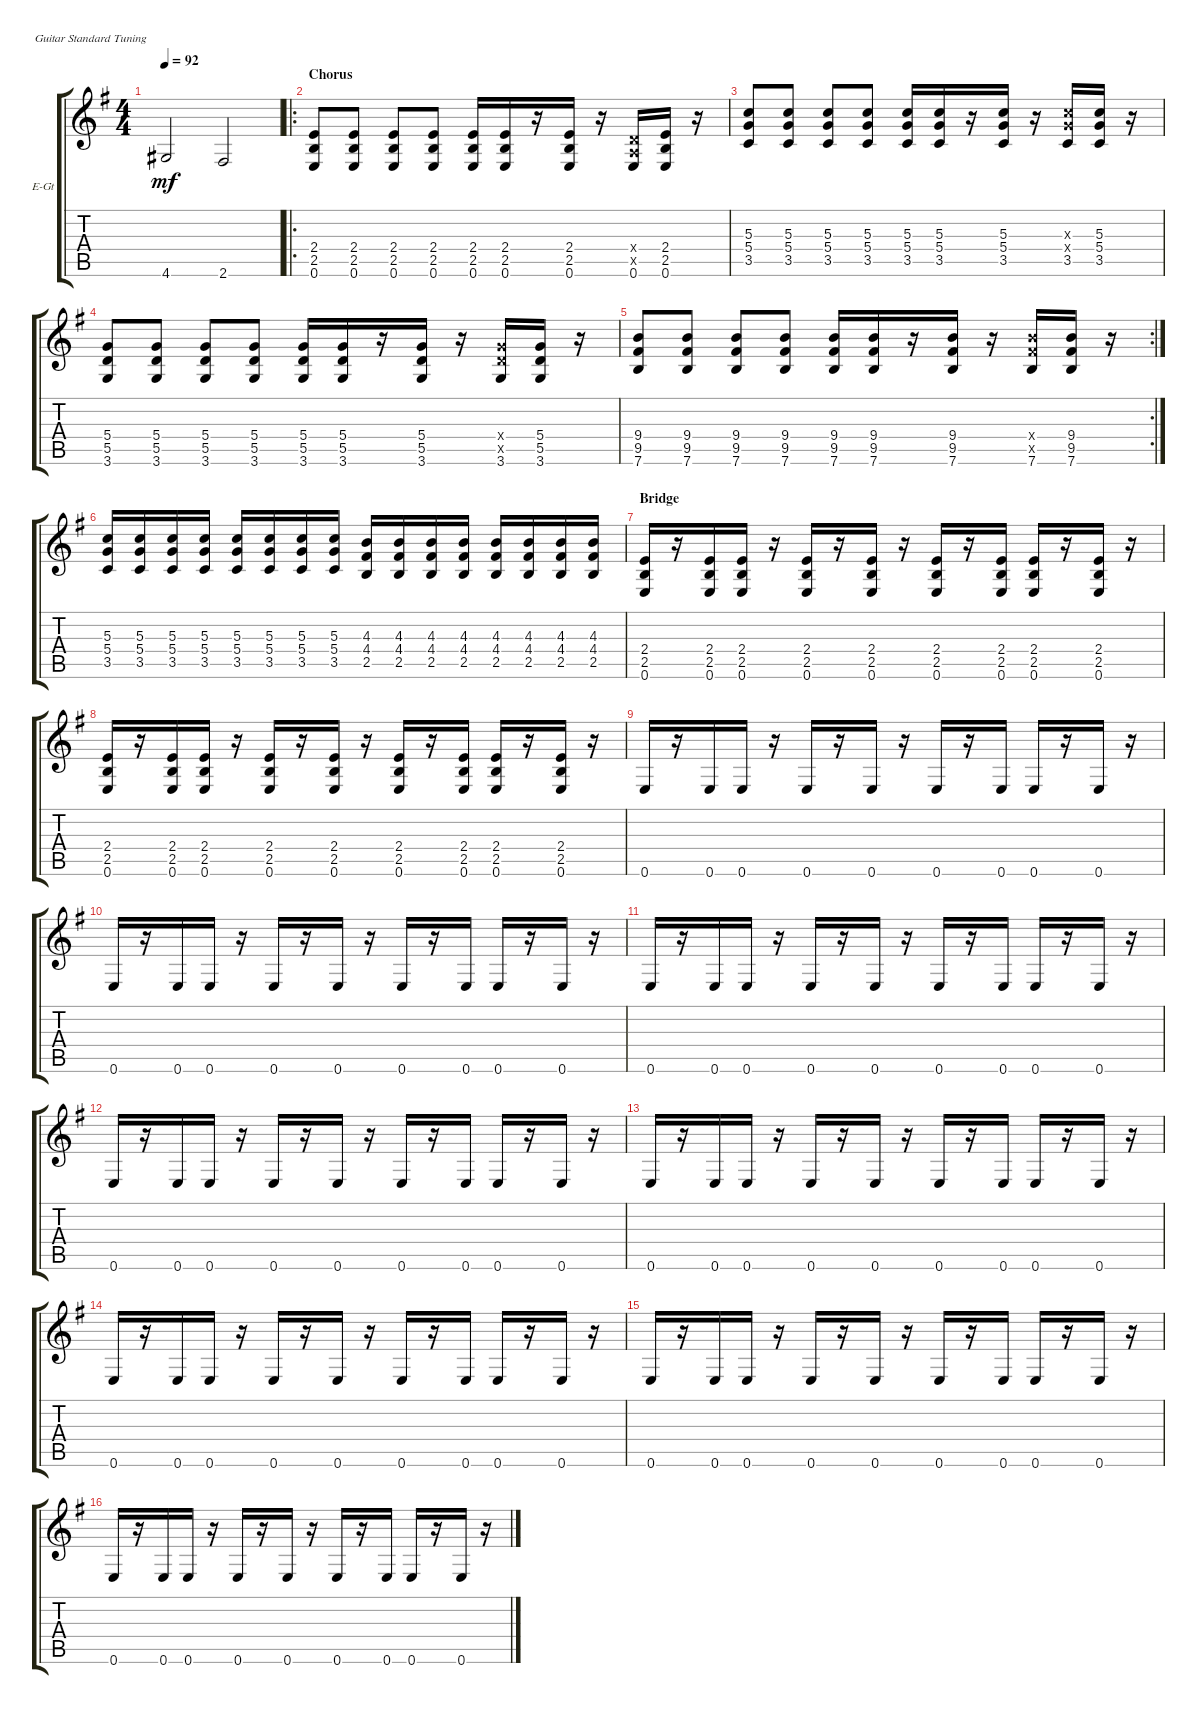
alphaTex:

\defaultSystemsLayout 4
\bracketExtendMode groupsimilarinstruments
\firstSystemTrackNameOrientation horizontal
\otherSystemsTrackNameOrientation horizontal
\track ("Electric Guitar" "E-Gt") {instrument distortionguitar}
\staff {score tabs}
\tuning (E4 B3 G3 D3 A2 E2)
\ts (4 4)
\tempo 92
\clef g2
\ks g
4.6.2{dy mf} 2.6.2 |
\ro
\section ("" "Chorus")
(2.5 0.6 2.4).8 (0.6 2.5 2.4).8 (0.6 2.5 2.4).8 (2.5 0.6 2.4).8 (2.5 0.6 2.4).16 (2.5 0.6 2.4).16 r.16 (0.6 2.5 2.4).16 r.16 (0.5{x} 0.4{x} 0.6).16 (0.6 2.5 2.4).16 r.16 |
(3.5 5.4 5.3).8 (3.5 5.4 5.3).8 (3.5 5.4 5.3).8 (3.5 5.4 5.3).8 (3.5 5.4 5.3).16 (3.5 5.4 5.3).16 r.16 (3.5 5.4 5.3).16 r.16 (3.5 5.4{x} 5.3{x}).16 (3.5 5.4 5.3).16 r.16 |
(5.5 5.4 3.6).8 (5.5 5.4 3.6).8 (5.5 5.4 3.6).8 (5.5 5.4 3.6).8 (5.5 5.4 3.6).16 (5.5 5.4 3.6).16 r.16 (5.5 5.4 3.6).16 r.16 (5.5{x} 5.4{x} 3.6).16 (5.5 5.4 3.6).16 r.16 |
\rc 2
(9.5 9.4 7.6).8 (9.5 9.4 7.6).8 (9.5 9.4 7.6).8 (9.5 9.4 7.6).8 (9.5 9.4 7.6).16 (9.5 9.4 7.6).16 r.16 (9.5 9.4 7.6).16 r.16 (9.5{x} 9.4{x} 7.6).16 (9.5 9.4 7.6).16 r.16 |
(3.5 5.4 5.3).16 (3.5 5.4 5.3).16 (3.5 5.4 5.3).16 (3.5 5.4 5.3).16 (3.5 5.4 5.3).16 (3.5 5.4 5.3).16 (3.5 5.4 5.3).16 (3.5 5.4 5.3).16 (2.5 4.4 4.3).16 (2.5 4.4 4.3).16 (2.5 4.4 4.3).16 (2.5 4.4 4.3).16 (4.4 4.3 2.5).16 (4.4 4.3 2.5).16 (4.4 4.3 2.5).16 (4.4 4.3 2.5).16 |
\section ("" "Bridge")
(0.6 2.5 2.4).16 r.16 (0.6 2.5 2.4).16 (0.6 2.5 2.4).16 r.16 (0.6 2.5 2.4).16 r.16 (0.6 2.5 2.4).16 r.16 (0.6 2.5 2.4).16 r.16 (0.6 2.5 2.4).16 (0.6 2.5 2.4).16 r.16 (0.6 2.5 2.4).16 r.16 |
(0.6 2.5 2.4).16 r.16 (0.6 2.5 2.4).16 (0.6 2.5 2.4).16 r.16 (0.6 2.5 2.4).16 r.16 (0.6 2.5 2.4).16 r.16 (0.6 2.5 2.4).16 r.16 (0.6 2.5 2.4).16 (0.6 2.5 2.4).16 r.16 (0.6 2.5 2.4).16 r.16 |
0.6.16 r.16 0.6.16 0.6.16 r.16 0.6.16 r.16 0.6.16 r.16 0.6.16 r.16 0.6.16 0.6.16 r.16 0.6.16 r.16 |
0.6.16 r.16 0.6.16 0.6.16 r.16 0.6.16 r.16 0.6.16 r.16 0.6.16 r.16 0.6.16 0.6.16 r.16 0.6.16 r.16 |
0.6.16 r.16 0.6.16 0.6.16 r.16 0.6.16 r.16 0.6.16 r.16 0.6.16 r.16 0.6.16 0.6.16 r.16 0.6.16 r.16 |
0.6.16 r.16 0.6.16 0.6.16 r.16 0.6.16 r.16 0.6.16 r.16 0.6.16 r.16 0.6.16 0.6.16 r.16 0.6.16 r.16 |
0.6.16 r.16 0.6.16 0.6.16 r.16 0.6.16 r.16 0.6.16 r.16 0.6.16 r.16 0.6.16 0.6.16 r.16 0.6.16 r.16 |
0.6.16 r.16 0.6.16 0.6.16 r.16 0.6.16 r.16 0.6.16 r.16 0.6.16 r.16 0.6.16 0.6.16 r.16 0.6.16 r.16 |
0.6.16 r.16 0.6.16 0.6.16 r.16 0.6.16 r.16 0.6.16 r.16 0.6.16 r.16 0.6.16 0.6.16 r.16 0.6.16 r.16 |
0.6.16 r.16 0.6.16 0.6.16 r.16 0.6.16 r.16 0.6.16 r.16 0.6.16 r.16 0.6.16 0.6.16 r.16 0.6.16 r.16
